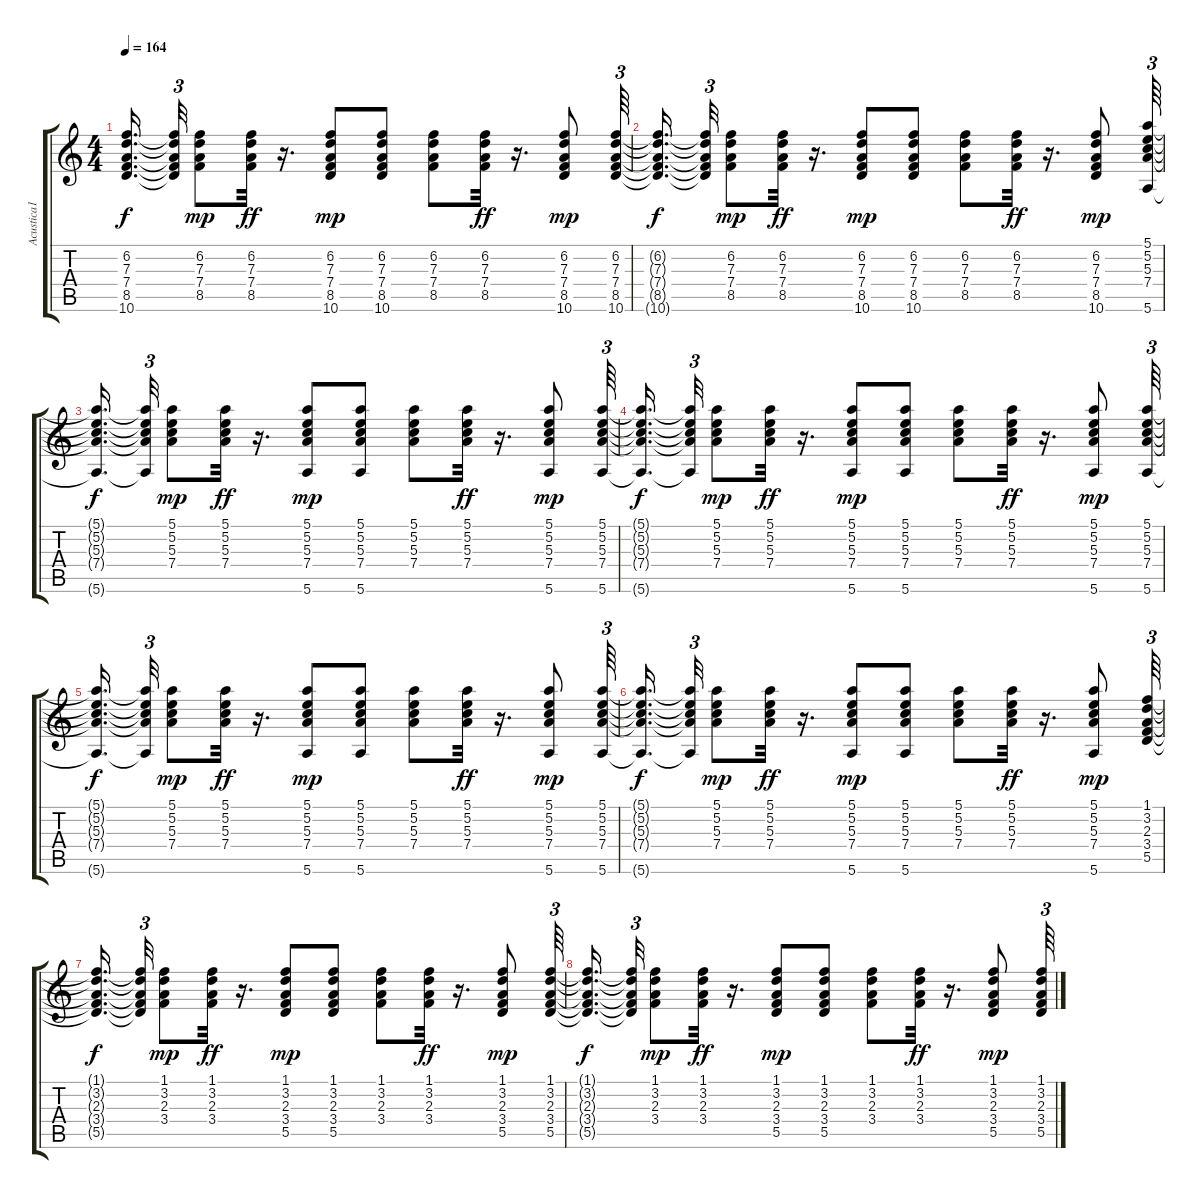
\track ("Acustica1" "Acustica1") {instrument acousticguitarsteel}
\staff {score tabs}
\tuning (E4 B3 G3 D3 A2 E2) {hide}
\ts (4 4)
\tempo 164
\clef g2
\ks c
(6.2{t} 7.3{t} 7.4{t} 8.5{t} 10.6{t}).16{d dy f beam splitsecondary} (6.2{t} 7.3{t} 7.4{t} 8.5{t} 10.6{t}).32{tu (3 2)} (6.2 7.3 7.4 8.5).8{dy mp} (6.2 7.3 7.4 8.5).32{dy ff} r.16{d} (6.2 7.3 7.4 8.5 10.6).8{dy mp} (6.2 7.3 7.4 8.5 10.6).8 (6.2 7.3 7.4 8.5).8 (6.2 7.3 7.4 8.5).32{dy ff} r.16{d} (6.2 7.3 7.4 8.5 10.6).8{dy mp} (6.2 7.3 7.4 8.5 10.6).64{tu (3 2)} |
(6.2{t} 7.3{t} 7.4{t} 8.5{t} 10.6{t}).16{d dy f beam splitsecondary} (6.2{t} 7.3{t} 7.4{t} 8.5{t} 10.6{t}).32{tu (3 2)} (6.2 7.3 7.4 8.5).8{dy mp} (6.2 7.3 7.4 8.5).32{dy ff} r.16{d} (6.2 7.3 7.4 8.5 10.6).8{dy mp} (6.2 7.3 7.4 8.5 10.6).8 (6.2 7.3 7.4 8.5).8 (6.2 7.3 7.4 8.5).32{dy ff} r.16{d} (6.2 7.3 7.4 8.5 10.6).8{dy mp} (5.1 5.2 5.3 7.4 5.6).64{tu (3 2)} |
(5.1{t} 5.2{t} 5.3{t} 7.4{t} 5.6{t}).16{d dy f beam splitsecondary} (5.1{t} 5.2{t} 5.3{t} 7.4{t} 5.6{t}).32{tu (3 2)} (5.1 5.2 5.3 7.4).8{dy mp} (5.1 5.2 5.3 7.4).32{dy ff} r.16{d} (5.1 5.2 5.3 7.4 5.6).8{dy mp} (5.1 5.2 5.3 7.4 5.6).8 (5.1 5.2 5.3 7.4).8 (5.1 5.2 5.3 7.4).32{dy ff} r.16{d} (5.1 5.2 5.3 7.4 5.6).8{dy mp} (5.1 5.2 5.3 7.4 5.6).64{tu (3 2)} |
(5.1{t} 5.2{t} 5.3{t} 7.4{t} 5.6{t}).16{d dy f beam splitsecondary} (5.1{t} 5.2{t} 5.3{t} 7.4{t} 5.6{t}).32{tu (3 2)} (5.1 5.2 5.3 7.4).8{dy mp} (5.1 5.2 5.3 7.4).32{dy ff} r.16{d} (5.1 5.2 5.3 7.4 5.6).8{dy mp} (5.1 5.2 5.3 7.4 5.6).8 (5.1 5.2 5.3 7.4).8 (5.1 5.2 5.3 7.4).32{dy ff} r.16{d} (5.1 5.2 5.3 7.4 5.6).8{dy mp} (5.1 5.2 5.3 7.4 5.6).64{tu (3 2)} |
(5.1{t} 5.2{t} 5.3{t} 7.4{t} 5.6{t}).16{d dy f beam splitsecondary} (5.1{t} 5.2{t} 5.3{t} 7.4{t} 5.6{t}).32{tu (3 2)} (5.1 5.2 5.3 7.4).8{dy mp} (5.1 5.2 5.3 7.4).32{dy ff} r.16{d} (5.1 5.2 5.3 7.4 5.6).8{dy mp} (5.1 5.2 5.3 7.4 5.6).8 (5.1 5.2 5.3 7.4).8 (5.1 5.2 5.3 7.4).32{dy ff} r.16{d} (5.1 5.2 5.3 7.4 5.6).8{dy mp} (5.1 5.2 5.3 7.4 5.6).64{tu (3 2)} |
(5.1{t} 5.2{t} 5.3{t} 7.4{t} 5.6{t}).16{d dy f beam splitsecondary} (5.1{t} 5.2{t} 5.3{t} 7.4{t} 5.6{t}).32{tu (3 2)} (5.1 5.2 5.3 7.4).8{dy mp} (5.1 5.2 5.3 7.4).32{dy ff} r.16{d} (5.1 5.2 5.3 7.4 5.6).8{dy mp} (5.1 5.2 5.3 7.4 5.6).8 (5.1 5.2 5.3 7.4).8 (5.1 5.2 5.3 7.4).32{dy ff} r.16{d} (5.1 5.2 5.3 7.4 5.6).8{dy mp} (1.1 3.2 2.3 3.4 5.5).64{tu (3 2)} |
(1.1{t} 3.2{t} 2.3{t} 3.4{t} 5.5{t}).16{d dy f beam splitsecondary} (1.1{t} 3.2{t} 2.3{t} 3.4{t} 5.5{t}).32{tu (3 2)} (1.1 3.2 2.3 3.4).8{dy mp} (1.1 3.2 2.3 3.4).32{dy ff} r.16{d} (1.1 3.2 2.3 3.4 5.5).8{dy mp} (1.1 3.2 2.3 3.4 5.5).8 (1.1 3.2 2.3 3.4).8 (1.1 3.2 2.3 3.4).32{dy ff} r.16{d} (1.1 3.2 2.3 3.4 5.5).8{dy mp} (1.1 3.2 2.3 3.4 5.5).64{tu (3 2)} |
(1.1{t} 3.2{t} 2.3{t} 3.4{t} 5.5{t}).16{d dy f beam splitsecondary} (1.1{t} 3.2{t} 2.3{t} 3.4{t} 5.5{t}).32{tu (3 2)} (1.1 3.2 2.3 3.4).8{dy mp} (1.1 3.2 2.3 3.4).32{dy ff} r.16{d} (1.1 3.2 2.3 3.4 5.5).8{dy mp} (1.1 3.2 2.3 3.4 5.5).8 (1.1 3.2 2.3 3.4).8 (1.1 3.2 2.3 3.4).32{dy ff} r.16{d} (1.1 3.2 2.3 3.4 5.5).8{dy mp} (1.1 3.2 2.3 3.4 5.5).64{tu (3 2)}
